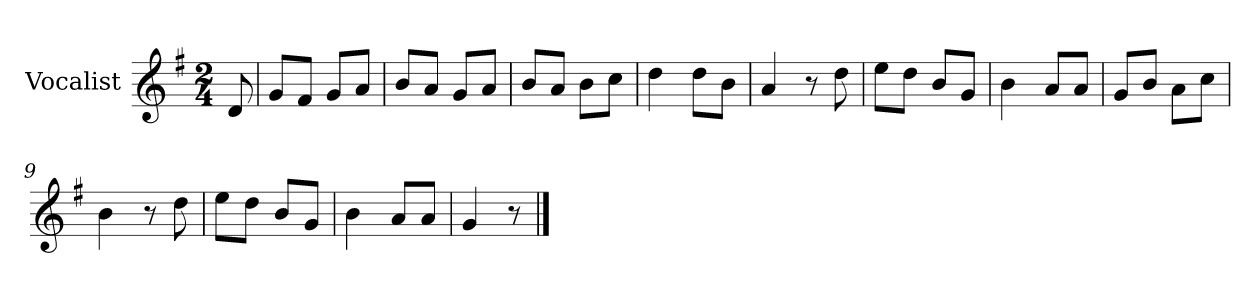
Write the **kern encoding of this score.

**kern
*part1
*staff1
*I"Vocalist
*k[f#]
*G:
*M2/4
=
8d
=1
8gL
8f#J
8gL
8aJ
=2
8bL
8aJ
8gL
8aJ
=3
8bL
8aJ
8bL
8ccJ
=4
4dd
8ddL
8bJ
=5
4a
8r
8dd
=6
8eeL
8ddJ
8bL
8gJ
=7
4b
8aL
8aJ
=8
8gL
8bJ
8aL
8ccJ
=9
4b
8r
8dd
=10
8eeL
8ddJ
8bL
8gJ
=11
4b
8aL
8aJ
=12
4g
8r
==
*-
